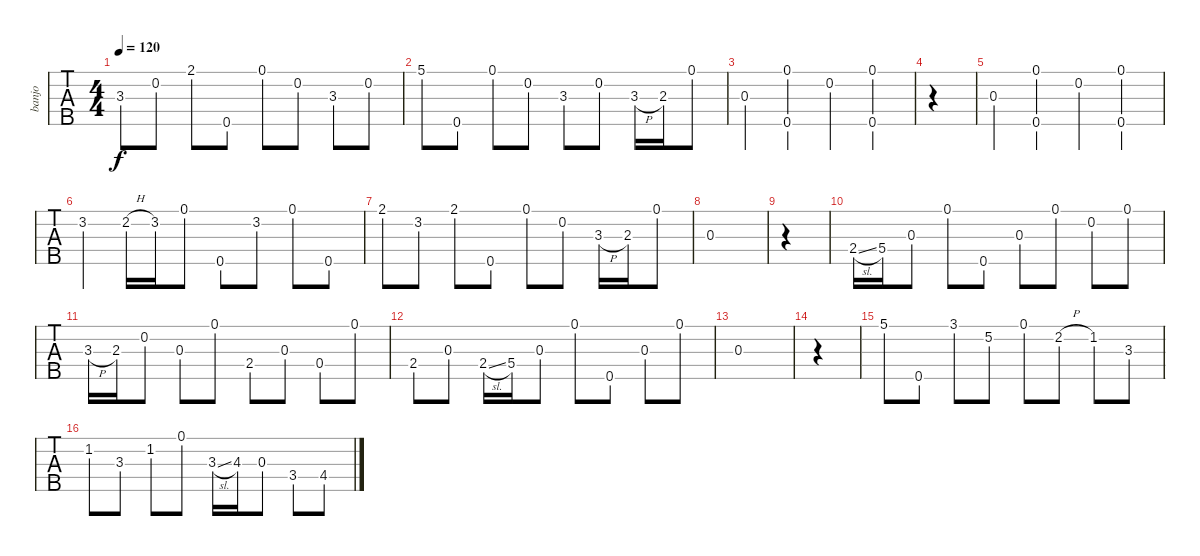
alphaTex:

\track ("banjo" "banjo") {instrument acousticguitarsteel}
\staff {tabs}
\tuning (D4 B3 G3 D3 G4) {hide}
\ts (4 4)
\tempo 120
\clef g2
\ks c
3.3.8{dy f} 0.2.8 2.1.8 0.5.8 0.1.8 0.2.8 3.3.8 0.2.8 |
5.1.8 0.5.8 0.1.8 0.2.8 3.3.8 0.2.8 3.3{h}.16 2.3.16 0.1.8 |
0.3.4 (0.1 0.5).4 0.2.4 (0.1 0.5).4 |
|
0.3.4 (0.1 0.5).4 0.2.4 (0.1 0.5).4 |
3.2.4 2.2{h}.16 3.2.16 0.1.8 0.5.8 3.2.8 0.1.8 0.5.8 |
2.1.8 3.2.8 2.1.8 0.5.8 0.1.8 0.2.8 3.3{h}.16 2.3.16 0.1.8 |
0.3.1 |
|
2.4{sl}.16 5.4.16 0.3.8 0.1.8 0.5.8 0.3.8 0.1.8 0.2.8 0.1.8 |
3.3{h}.16 2.3.16 0.2.8 0.3.8 0.1.8 2.4.8 0.3.8 0.4.8 0.1.8 |
2.4.8 0.3.8 2.4{sl}.16 5.4.16 0.3.8 0.1.8 0.5.8 0.3.8 0.1.8 |
0.3.1 |
|
5.1.8 0.5.8 3.1.8 5.2.8 0.1.8 2.2{h}.8 1.2.8 3.3.8 |
1.2.8 3.3.8 1.2.8 0.1.8 3.3{sl}.16 4.3.16 0.3.8 3.4.8 4.4.8
